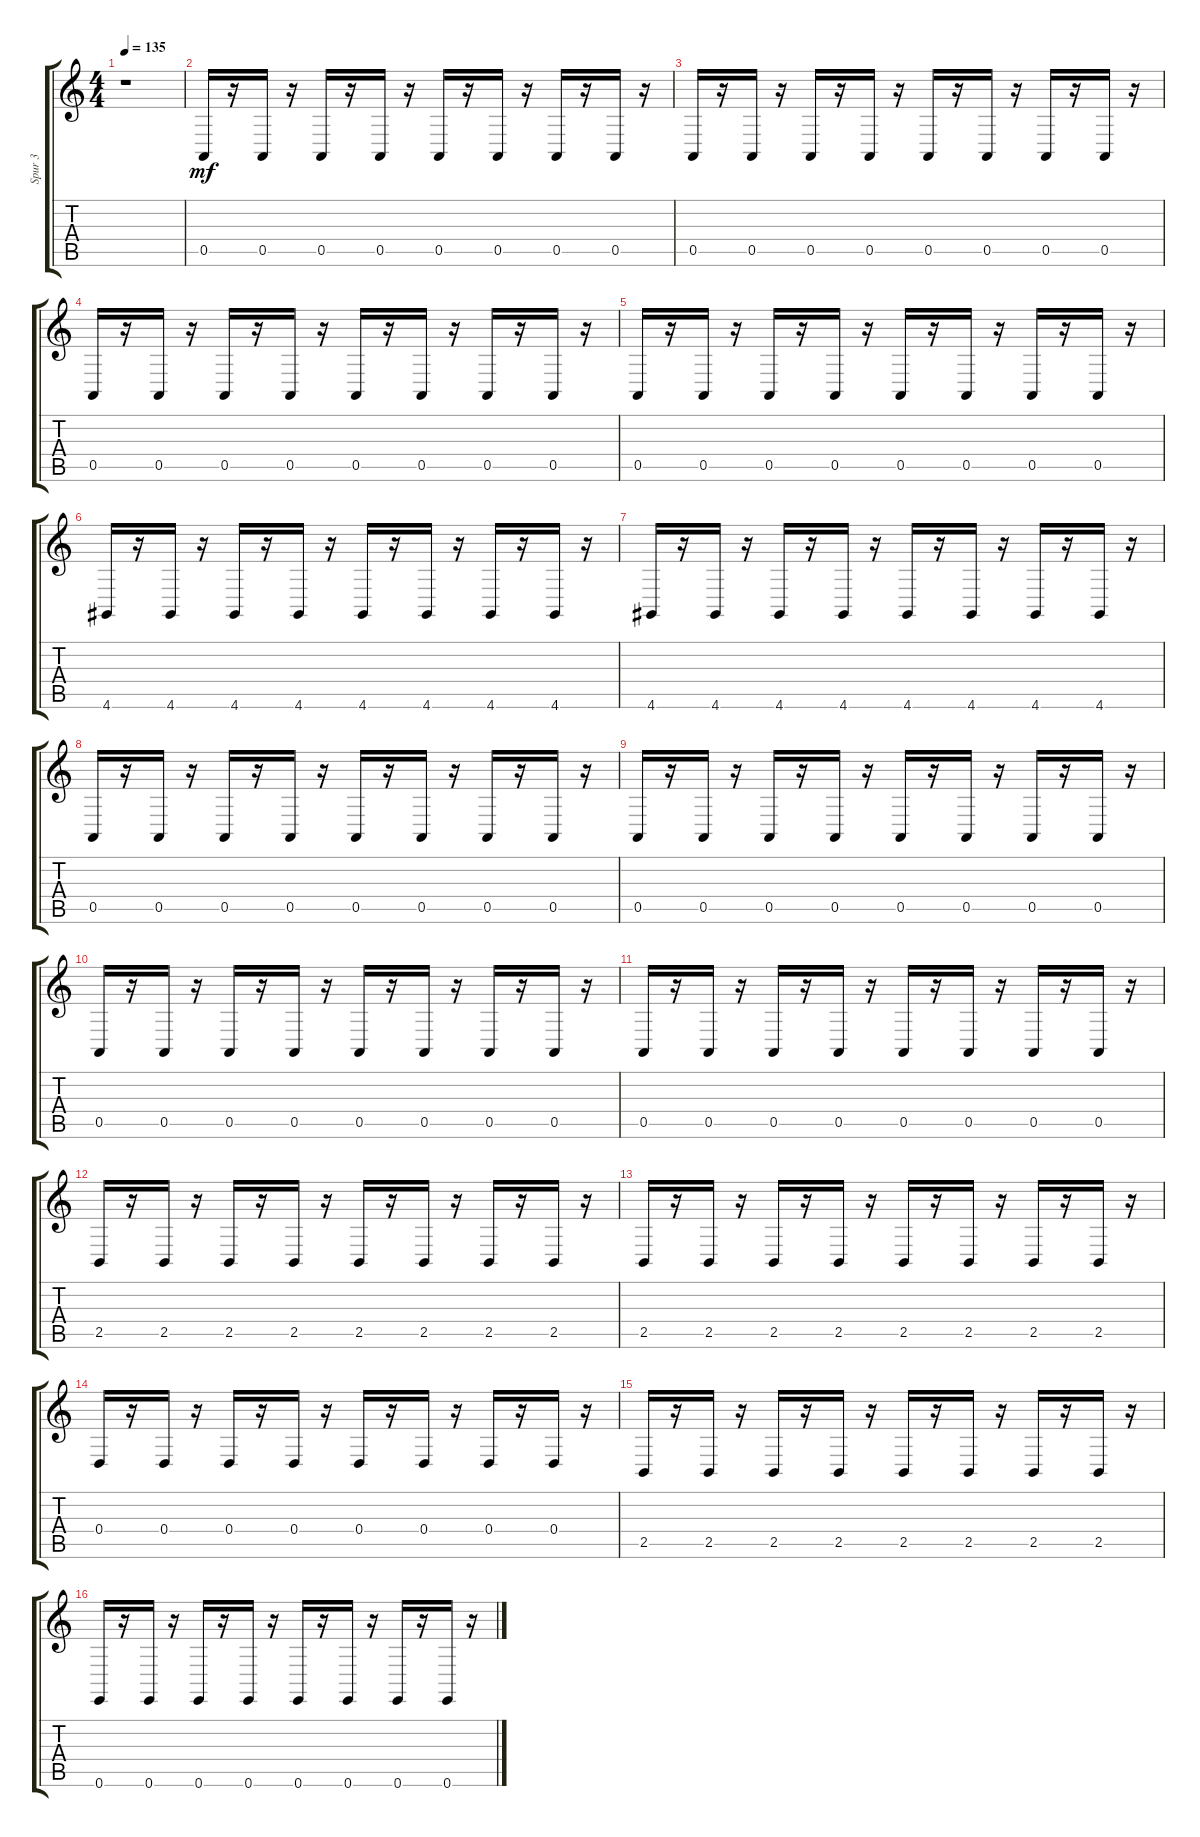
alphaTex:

\track ("Spur 3" "Spur 3") {instrument lead2sawtooth}
\staff {score tabs}
\tuning (E4 B3 G3 D3 A2 E2) {hide}
\ts (4 4)
\tempo 135
\clef g2
\ks c
r.1{dy mf instrument lead2sawtooth} |
0.5.16 r.16 0.5.16 r.16 0.5.16 r.16 0.5.16 r.16 0.5.16 r.16 0.5.16 r.16 0.5.16 r.16 0.5.16 r.16 |
0.5.16 r.16 0.5.16 r.16 0.5.16 r.16 0.5.16 r.16 0.5.16 r.16 0.5.16 r.16 0.5.16 r.16 0.5.16 r.16 |
0.5.16 r.16 0.5.16 r.16 0.5.16 r.16 0.5.16 r.16 0.5.16 r.16 0.5.16 r.16 0.5.16 r.16 0.5.16 r.16 |
0.5.16 r.16 0.5.16 r.16 0.5.16 r.16 0.5.16 r.16 0.5.16 r.16 0.5.16 r.16 0.5.16 r.16 0.5.16 r.16 |
4.6.16 r.16 4.6.16 r.16 4.6.16 r.16 4.6.16 r.16 4.6.16 r.16 4.6.16 r.16 4.6.16 r.16 4.6.16 r.16 |
4.6.16 r.16 4.6.16 r.16 4.6.16 r.16 4.6.16 r.16 4.6.16 r.16 4.6.16 r.16 4.6.16 r.16 4.6.16 r.16 |
0.5.16 r.16 0.5.16 r.16 0.5.16 r.16 0.5.16 r.16 0.5.16 r.16 0.5.16 r.16 0.5.16 r.16 0.5.16 r.16 |
0.5.16 r.16 0.5.16 r.16 0.5.16 r.16 0.5.16 r.16 0.5.16 r.16 0.5.16 r.16 0.5.16 r.16 0.5.16 r.16 |
0.5.16 r.16 0.5.16 r.16 0.5.16 r.16 0.5.16 r.16 0.5.16 r.16 0.5.16 r.16 0.5.16 r.16 0.5.16 r.16 |
0.5.16 r.16 0.5.16 r.16 0.5.16 r.16 0.5.16 r.16 0.5.16 r.16 0.5.16 r.16 0.5.16 r.16 0.5.16 r.16 |
2.5.16 r.16 2.5.16 r.16 2.5.16 r.16 2.5.16 r.16 2.5.16 r.16 2.5.16 r.16 2.5.16 r.16 2.5.16 r.16 |
2.5.16 r.16 2.5.16 r.16 2.5.16 r.16 2.5.16 r.16 2.5.16 r.16 2.5.16 r.16 2.5.16 r.16 2.5.16 r.16 |
0.4.16 r.16 0.4.16 r.16 0.4.16 r.16 0.4.16 r.16 0.4.16 r.16 0.4.16 r.16 0.4.16 r.16 0.4.16 r.16 |
2.5.16 r.16 2.5.16 r.16 2.5.16 r.16 2.5.16 r.16 2.5.16 r.16 2.5.16 r.16 2.5.16 r.16 2.5.16 r.16 |
0.6.16 r.16 0.6.16 r.16 0.6.16 r.16 0.6.16 r.16 0.6.16 r.16 0.6.16 r.16 0.6.16 r.16 0.6.16 r.16
